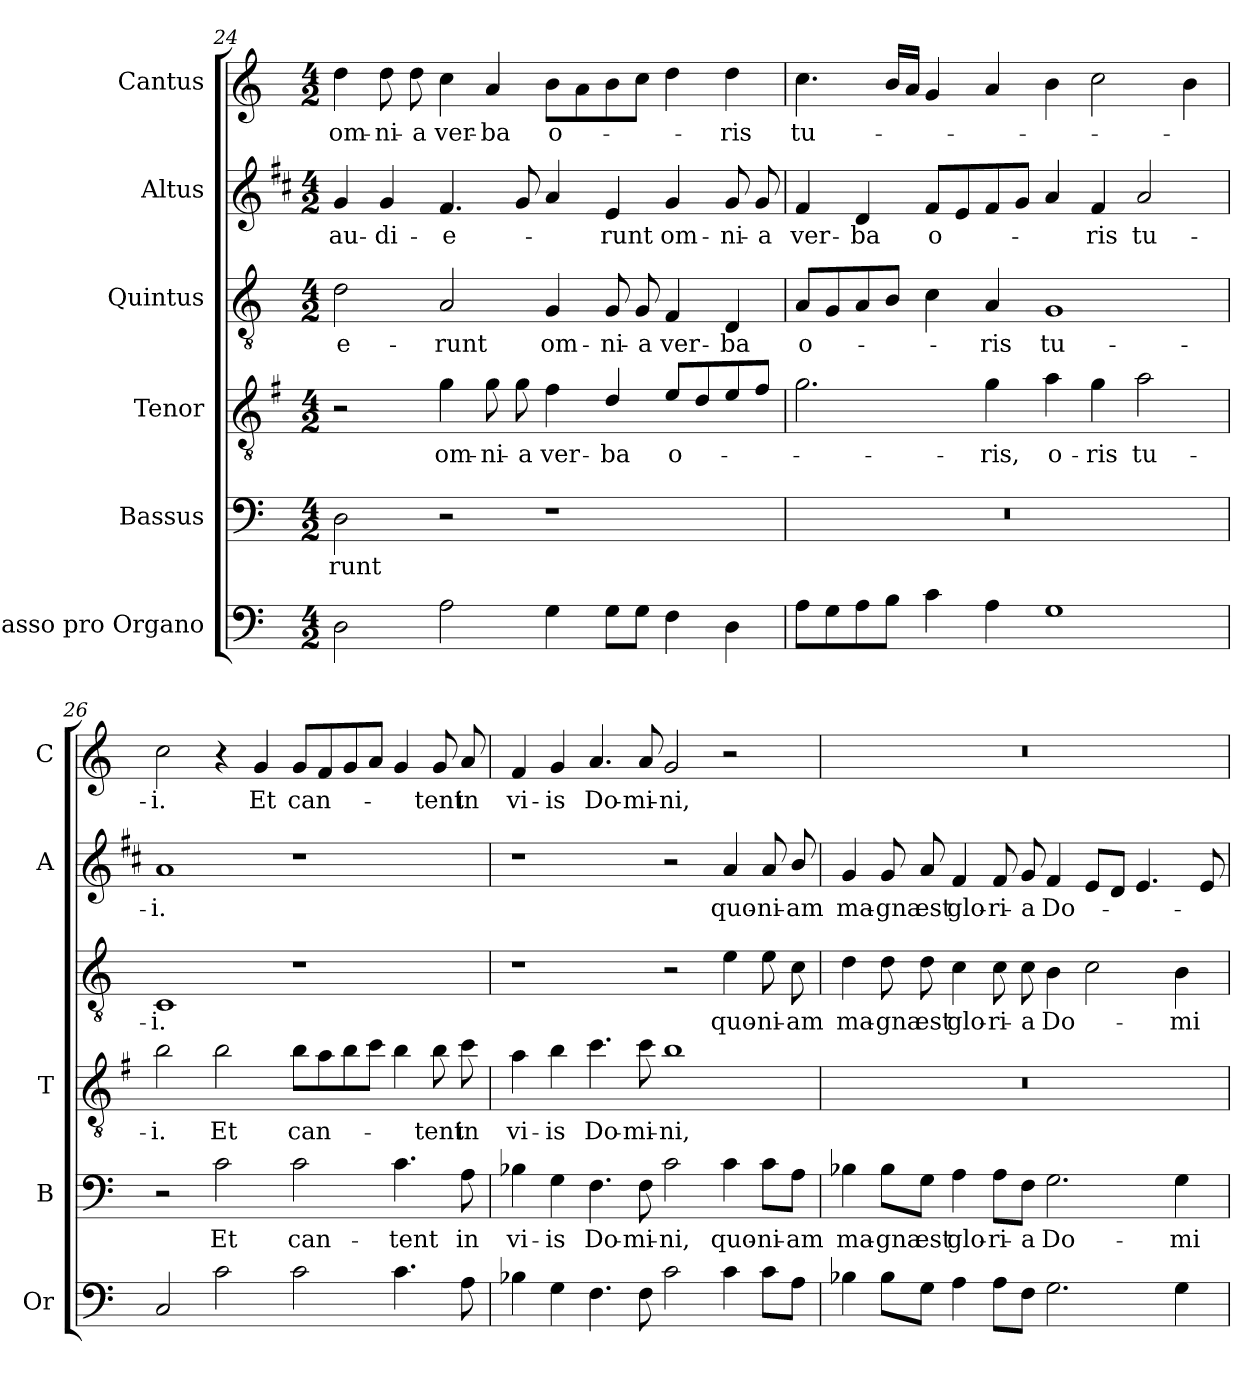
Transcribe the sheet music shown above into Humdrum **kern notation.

**kern	**kern	**text	**kern	**text	**kern	**text	**kern	**text	**kern	**text
*part6	*part5	*part5	*part4	*part4	*part3	*part3	*part2	*part2	*part1	*part1
*staff6	*staff5	*staff5	*staff4	*staff4	*staff3	*staff3	*staff2	*staff2	*staff1	*staff1
*I"Basso pro Organo	*I"Bassus	*	*I"Tenor	*	*I"Quintus	*	*I"Altus	*	*I"Cantus	*
*I'Or	*I'B	*	*I'T	*	*	*	*I'A	*	*I'C	*
*clefF4	*clefF4	*	*clefGv2	*	*clefGv2	*	*clefG2	*	*clefG2	*
*	*	*	*ITrd4c7	*	*	*	*ITrd1c2	*	*	*
*k[]	*k[]	*	*k[]	*	*k[]	*	*k[]	*	*k[]	*
*C:	*C:	*	*C:	*	*C:	*	*C:	*	*C:	*
*M4/2	*M4/2	*	*M4/2	*	*M4/2	*	*M4/2	*	*M4/2	*
=24	=24	=24	=24	=24	=24	=24	=24	=24	=24	=24
!	!	!LO:LY:b	!	!	!	!LO:LY:b	!	!LO:LY:b	!	!LO:LY:b
2D\	2D\	-runt	2r	.	2d\	-e-	4f/	au-	4dd\	om-
!	!	!	!	!	!	!	!	!LO:LY:b	!	!LO:LY:b
.	.	.	.	.	.	.	4f/	-di-	8dd\	-ni-
!	!	!	!	!	!	!	!	!	!	!LO:LY:b
.	.	.	.	.	.	.	.	.	8dd\	-a
!	!	!	!	!LO:LY:b	!	!LO:LY:b	!	!LO:LY:b	!	!LO:LY:b
2A\	2r	.	4c\	om-	2A/	-runt	4.e/	-e-	4cc\	ver-
!	!	!	!	!LO:LY:b	!	!	!	!	!	!LO:LY:b
.	.	.	8c\	-ni-	.	.	.	.	4a/	-ba
!	!	!	!	!LO:LY:b	!	!	!	!	!	!
.	.	.	8c\	-a	.	.	8f/	.	.	.
!	!	!	!	!LO:LY:b	!	!LO:LY:b	!	!	!	!LO:LY:b
4G\	1r	.	4B\	ver-	4G/	om-	4g/	.	8b\L	o-
.	.	.	.	.	.	.	.	.	8a\	.
!	!	!	!	!LO:LY:b	!	!LO:LY:b	!	!LO:LY:b	!	!
8G\L	.	.	4G/	-ba	8G/	-ni-	4d/	-runt	8b\	.
!	!	!	!	!	!	!LO:LY:b	!	!	!	!
8G\J	.	.	.	.	8G/	-a	.	.	8cc\J	.
!	!	!	!	!LO:LY:b	!	!LO:LY:b	!	!LO:LY:b	!	!
4F\	.	.	8A/L	o-	4F/	ver-	4f/	om-	4dd\	.
.	.	.	8G/	.	.	.	.	.	.	.
!	!	!	!	!	!	!LO:LY:b	!	!LO:LY:b	!	!LO:LY:b
4D\	.	.	8A/	.	4D/	-ba	8f/	-ni-	4dd\	-ris
!	!	!	!	!	!	!	!	!LO:LY:b	!	!
.	.	.	8B/J	.	.	.	8f/	-a	.	.
=25	=25	=25	=25	=25	=25	=25	=25	=25	=25	=25
!	!	!	!	!	!	!LO:LY:b	!	!LO:LY:b	!	!LO:LY:b
8A\L	0r	.	2.c\	.	8A/L	o-	4e/	ver-	4.cc\	tu-
8G\	.	.	.	.	8G/	.	.	.	.	.
!	!	!	!	!	!	!	!	!LO:LY:b	!	!
8A\	.	.	.	.	8A/	.	4c/	-ba	.	.
8B\J	.	.	.	.	8B/J	.	.	.	16b/LL	.
.	.	.	.	.	.	.	.	.	16a/JJ	.
!	!	!	!	!	!	!	!	!LO:LY:b	!	!
4c\	.	.	.	.	4c\	.	8e/L	o-	4g/	.
.	.	.	.	.	.	.	8d/	.	.	.
!	!	!	!	!LO:LY:b	!	!LO:LY:b	!	!	!	!
4A\	.	.	4c\	-ris,	4A/	-ris	8e/	.	4a/	.
.	.	.	.	.	.	.	8f/J	.	.	.
!	!	!	!	!LO:LY:b	!	!LO:LY:b	!	!	!	!
1G	.	.	4d\	o-	1G	tu-	4g/	.	4b\	.
!	!	!	!	!LO:LY:b	!	!	!	!LO:LY:b	!	!
.	.	.	4c\	-ris	.	.	4e/	-ris	2cc\	.
!	!	!	!	!LO:LY:b	!	!	!	!LO:LY:b	!	!
.	.	.	2d\	tu-	.	.	2g/	tu-	.	.
.	.	.	.	.	.	.	.	.	4b\	.
!!LO:PB:g=z
=26	=26	=26	=26	=26	=26	=26	=26	=26	=26	=26
!	!	!	!	!LO:LY:b	!	!LO:LY:b	!	!LO:LY:b	!	!LO:LY:b
2C/	2r	.	2e\	-i.	1C	-i.	1g	-i.	2cc\	-i.
!	!	!LO:LY:b	!	!LO:LY:b	!	!	!	!	!	!
2c\	2c\	Et	2e\	Et	.	.	.	.	4r	.
!	!	!	!	!	!	!	!	!	!	!LO:LY:b
.	.	.	.	.	.	.	.	.	4g/	Et
!	!	!LO:LY:b	!	!LO:LY:b	!	!	!	!	!	!LO:LY:b
2c\	2c\	can-	8e\L	can-	1r	.	1r	.	8g/L	can-
.	.	.	8d\	.	.	.	.	.	8f/	.
.	.	.	8e\	.	.	.	.	.	8g/	.
.	.	.	8f\J	.	.	.	.	.	8a/J	.
!	!	!LO:LY:b	!	!	!	!	!	!	!	!
4.c\	4.c\	-tent	4e\	.	.	.	.	.	4g/	.
!	!	!	!	!LO:LY:b	!	!	!	!	!	!LO:LY:b
.	.	.	8e\	-tent	.	.	.	.	8g/	-tent
!	!	!LO:LY:b	!	!LO:LY:b	!	!	!	!	!	!LO:LY:b
8A\	8A\	in	8f\	in	.	.	.	.	8a/	in
=27	=27	=27	=27	=27	=27	=27	=27	=27	=27	=27
!	!	!LO:LY:b	!	!LO:LY:b	!	!	!	!	!	!LO:LY:b
4B-X\	4B-X\	vi-	4d\	vi-	1r	.	1r	.	4f/	vi-
!	!	!LO:LY:b	!	!LO:LY:b	!	!	!	!	!	!LO:LY:b
4G\	4G\	-is	4e\	-is	.	.	.	.	4g/	-is
!	!	!LO:LY:b	!	!LO:LY:b	!	!	!	!	!	!LO:LY:b
4.F\	4.F\	Do-	4.f\	Do-	.	.	.	.	4.a/	Do-
!	!	!LO:LY:b	!	!LO:LY:b	!	!	!	!	!	!LO:LY:b
8F\	8F\	-mi-	8f\	-mi-	.	.	.	.	8a/	-mi-
!	!	!LO:LY:b	!	!LO:LY:b	!	!	!	!	!	!LO:LY:b
2c\	2c\	-ni,	1e	-ni,	2r	.	2r	.	2g/	-ni,
!	!	!LO:LY:b	!	!	!	!LO:LY:b	!	!LO:LY:b	!	!
4c\	4c\	quo-	.	.	4e\	quo-	4g/	quo-	2r	.
!	!	!LO:LY:b	!	!	!	!LO:LY:b	!	!LO:LY:b	!	!
8c\L	8c\L	-ni-	.	.	8e\	-ni-	8g/	-ni-	.	.
!	!	!LO:LY:b	!	!	!	!LO:LY:b	!	!LO:LY:b	!	!
8A\J	8A\J	-am	.	.	8c\	-am	8a/	-am	.	.
=28	=28	=28	=28	=28	=28	=28	=28	=28	=28	=28
!	!	!LO:LY:b	!	!	!	!LO:LY:b	!	!LO:LY:b	!	!
4B-X\	4B-X\	ma-	0r	.	4d\	ma-	4f/	ma-	0r	.
!	!	!LO:LY:b	!	!	!	!LO:LY:b	!	!LO:LY:b	!	!
8B-\L	8B-\L	-gna	.	.	8d\	-gna	8f/	-gna	.	.
!	!	!LO:LY:b	!	!	!	!LO:LY:b	!	!LO:LY:b	!	!
8G\J	8G\J	est	.	.	8d\	est	8g/	est	.	.
!	!	!LO:LY:b	!	!	!	!LO:LY:b	!	!LO:LY:b	!	!
4A\	4A\	glo-	.	.	4c\	glo-	4e/	glo-	.	.
!	!	!LO:LY:b	!	!	!	!LO:LY:b	!	!LO:LY:b	!	!
8A\L	8A\L	-ri-	.	.	8c\	-ri-	8e/	-ri-	.	.
!	!	!LO:LY:b	!	!	!	!LO:LY:b	!	!LO:LY:b	!	!
8F\J	8F\J	-a	.	.	8c\	-a	8f/	-a	.	.
!	!	!LO:LY:b	!	!	!	!LO:LY:b	!	!LO:LY:b	!	!
2.G\	2.G\	Do-	.	.	4B\	Do-	4e/	Do-	.	.
.	.	.	.	.	2c\	.	8d/L	.	.	.
.	.	.	.	.	.	.	8c/J	.	.	.
.	.	.	.	.	.	.	4.d/	.	.	.
!	!	!LO:LY:b	!	!	!	!LO:LY:b	!	!	!	!
4G\	4G\	-mi-	.	.	4B\	-mi-	.	.	.	.
.	.	.	.	.	.	.	8d/	.	.	.
=	=	=	=	=	=	=	=	=	=	=
*-	*-	*-	*-	*-	*-	*-	*-	*-	*-	*-
